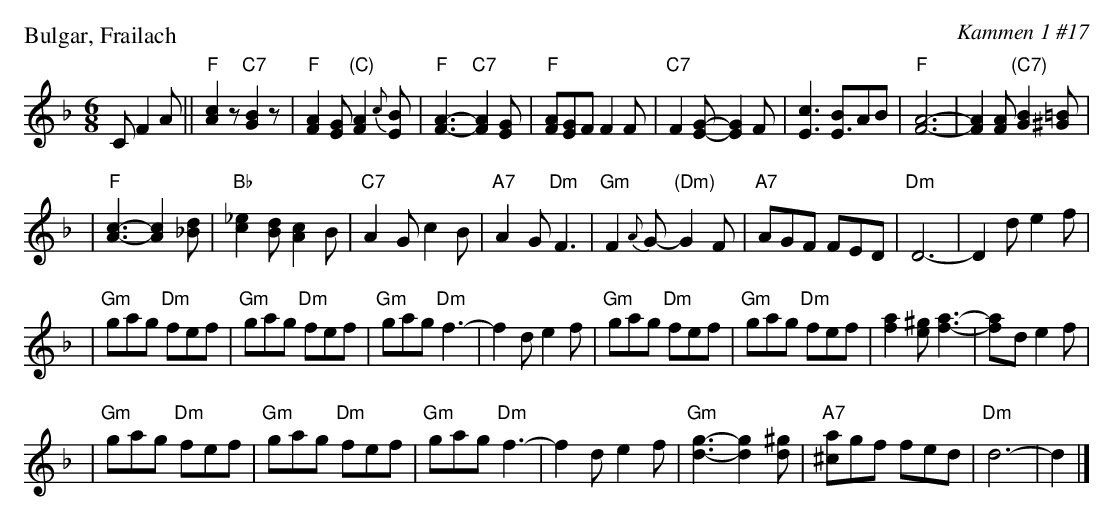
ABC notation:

X:1
P: Bulgar, Frailach
O: Kammen 1 #17
M: 6/8
L: 1/8
K: F
CF2A \
|| "F"[c2A2]z "C7"[B2G2]z \
| "F"[A2F2][GE] "(C)"[A2F2]{c}[BE] \
| "F"[A3-F3-] "C7"[A2F2][EG] \
| "F"[AF][GE]F F2F \
| "C7"F2[E-G-] [E2G2]F \
| [c3E3] [BE3]AB \
| "F"[A6-F6-] \
| [A2F2][AF] "(C7)"[B2G2][=B^G] |
| "F"[c3-A3-] [c2A2][d_B] \
| "Bb"[_e2c2][dB] [c2A2]B \
| "C7"A2G c2B \
| "A7"A2G "Dm"F3 \
| "Gm"F2{A}G- "(Dm)"G2F \
| "A7"AGF FED \
| "Dm"D6- \
| D2d e2f |
| "Gm"gag "Dm"fef \
| "Gm"gag "Dm"fef \
| "Gm"gag "Dm"f3- \
| f2d e2f \
| "Gm"gag "Dm"fef \
| "Gm"gag "Dm"fef \
| [a2f2][^ge] [a3-f3-] \
| [a2f]d e2f |
| "Gm"gag "Dm"fef \
| "Gm"gag "Dm"fef \
| "Gm"gag "Dm"f3- \
| f2d e2f \
| "Gm"[g3-d3-] [g2d2][^gd] \
| "A7"[a^c]gf fed \
| "Dm"d6- | d2 |]
